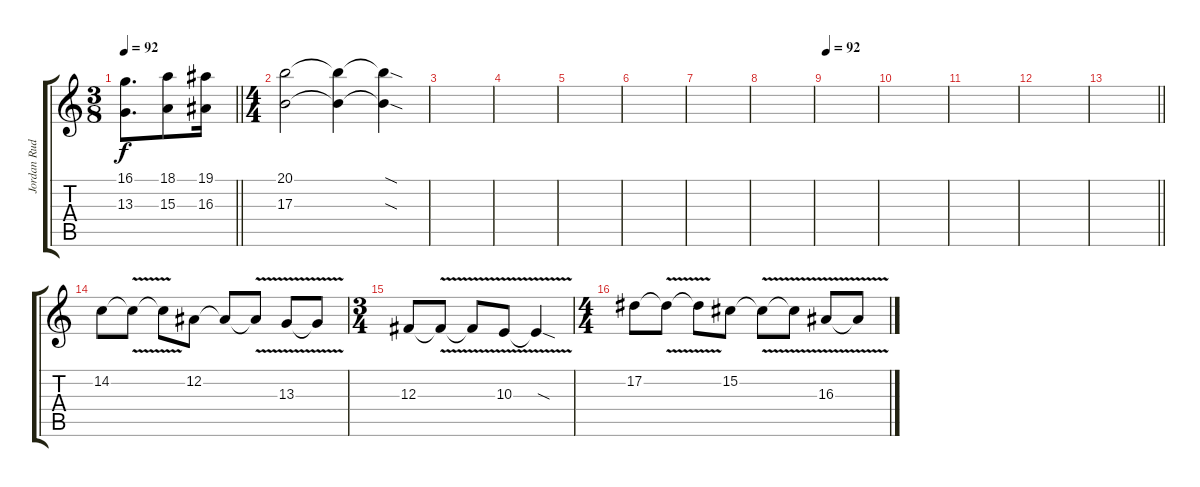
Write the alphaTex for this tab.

\track ("Jordan Rudess Keyboards1" "Jordan Rud") {instrument lead2sawtooth}
\staff {score tabs}
\tuning (Eb4 Bb3 Gb3 Db3 Ab2 Eb2) {hide}
\ts (3 8)
\tempo 92
\clef g2
\barLineRight lightlight
\ks c
(16.1 13.3).8{d dy f} (18.1 15.3).8 (19.1 16.3).16 |
\ts (4 4)
(20.1 17.3).2 (20.1{t} 17.3{t}).4 (20.1{sod t} 17.3{sod t}).4 |
|
|
|
|
|
|
\tempo 92
|
|
|
|
\barLineRight lightlight
|
14.2.8{volume 11} 14.2{v t}.8 14.2{t}.8 12.2.8 12.2{t}.8 12.2{v t}.8 13.3{v}.8 13.3{v t}.8 |
\ts (3 4)
12.3.8 12.3{v t}.8 12.3{t}.8 10.3{v}.8 10.3{sod t}.4 |
\ts (4 4)
17.2.8 17.2{v t}.8 17.2{t}.8 15.2.8 15.2{v t}.8 15.2{t}.8 16.3{v}.8 16.3{t}.8
